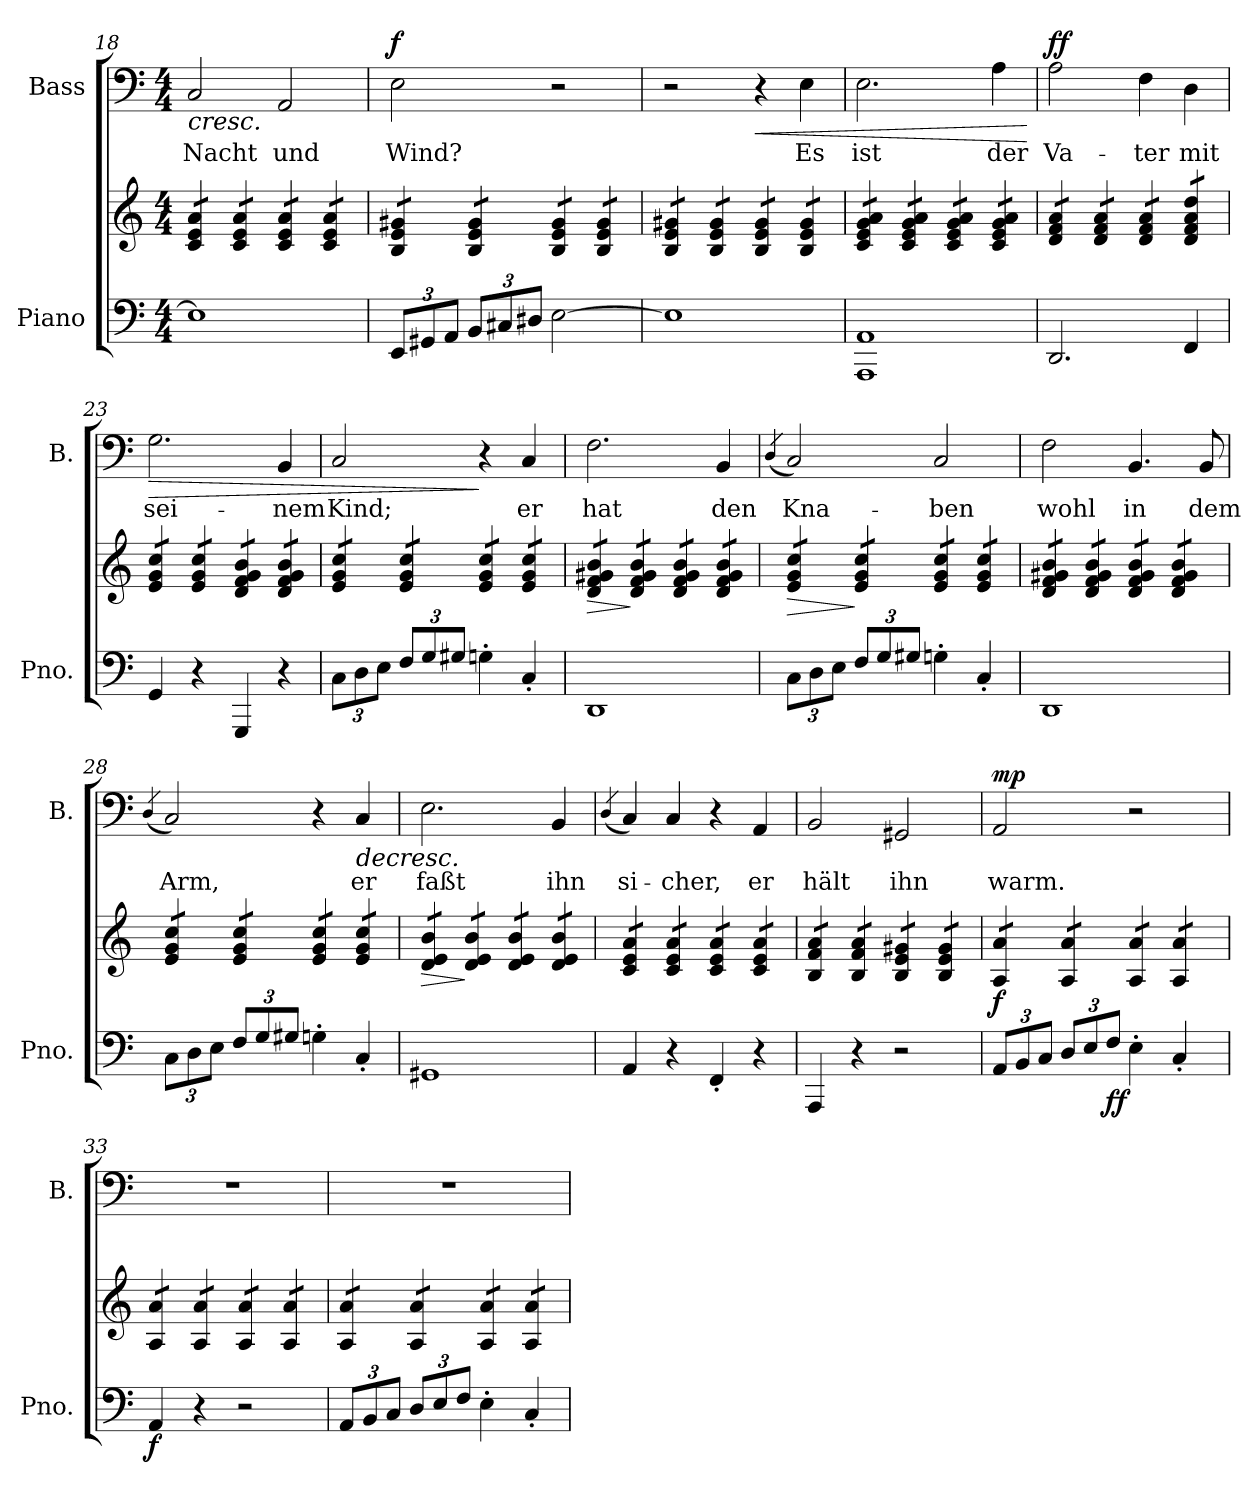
**kern	**kern	**dynam	**kern	**text	**dynam
*part2	*part2	*part2	*part1	*part1	*part1
*staff3	*staff2	*staff2/3	*staff1	*staff1	*staff1
*I"Piano	*	*	*I"Bass	*	*
*I'Pno.	*	*	*I'B.	*	*
*clefF4	*clefG2	*	*clefF4	*	*
*k[]	*k[]	*	*k[]	*	*
*M4/4	*M4/4	*	*M4/4	*	*
=18	=18	=18	=18	=18	=18
!	!	!	!	!LO:LY:b	!LO:HP:b
*	*tremolo	*	*	*	*
1E]	12c/ 12e/ 12a/L	.	2C/	Nacht	<
.	12c/ 12e/ 12a/	.	.	.	.
.	12c/ 12e/ 12a/J	.	.	.	.
.	12c/ 12e/ 12a/L	.	.	.	.
.	12c/ 12e/ 12a/	.	.	.	.
.	12c/ 12e/ 12a/J	.	.	.	.
!	!	!	!	!LO:LY:b	!
.	12c/ 12e/ 12a/L	.	2AA/	und	.
.	12c/ 12e/ 12a/	.	.	.	.
.	12c/ 12e/ 12a/J	.	.	.	.
.	12c/ 12e/ 12a/L	.	.	.	.
.	12c/ 12e/ 12a/	.	.	.	.
.	12c/ 12e/ 12a/J	.	.	.	.
=19	=19	=19	=19	=19	=19
*Xbrackettup	*	*	*	*	*
!	!	!	!	!LO:LY:b	!LO:DY:a
12EE/L	12B/ 12e/ 12g#X/L	.	2E\	Wind?	f
12GG#X/	12B/ 12e/ 12g#X/	.	.	.	.
12AA/J	12B/ 12e/ 12g#X/J	.	.	.	.
12BB/L	12B/ 12e/ 12g#/L	.	.	.	.
12C#X/	12B/ 12e/ 12g#/	.	.	.	.
12D#X/J	12B/ 12e/ 12g#/J	.	.	.	.
[2E\	12B/ 12e/ 12g#/L	.	2r	.	[
.	12B/ 12e/ 12g#/	.	.	.	.
.	12B/ 12e/ 12g#/J	.	.	.	.
.	12B/ 12e/ 12g#/L	.	.	.	.
.	12B/ 12e/ 12g#/	.	.	.	.
.	12B/ 12e/ 12g#/J	.	.	.	.
=20	=20	=20	=20	=20	=20
1E]	12B/ 12e/ 12g#X/L	.	2r	.	.
.	12B/ 12e/ 12g#X/	.	.	.	.
.	12B/ 12e/ 12g#X/J	.	.	.	.
.	12B/ 12e/ 12g#/L	.	.	.	.
.	12B/ 12e/ 12g#/	.	.	.	.
.	12B/ 12e/ 12g#/J	.	.	.	.
!	!	!	!	!	!LO:HP:b
.	12B/ 12e/ 12g#/L	.	4r	.	<
.	12B/ 12e/ 12g#/	.	.	.	.
.	12B/ 12e/ 12g#/J	.	.	.	.
!	!	!	!	!LO:LY:b	!
.	12B/ 12e/ 12g#/L	.	4E\	Es	.
.	12B/ 12e/ 12g#/	.	.	.	.
.	12B/ 12e/ 12g#/J	.	.	.	.
!!LO:LB:g=z
=21	=21	=21	=21	=21	=21
!	!	!	!	!LO:LY:b	!
1AAA 1AA	12c/ 12e/ 12g/ 12a/L	.	2.E\	ist	.
.	12c/ 12e/ 12g/ 12a/	.	.	.	.
.	12c/ 12e/ 12g/ 12a/J	.	.	.	.
.	12c/ 12e/ 12g/ 12a/L	.	.	.	.
.	12c/ 12e/ 12g/ 12a/	.	.	.	.
.	12c/ 12e/ 12g/ 12a/J	.	.	.	.
.	12c/ 12e/ 12g/ 12a/L	.	.	.	.
.	12c/ 12e/ 12g/ 12a/	.	.	.	.
.	12c/ 12e/ 12g/ 12a/J	.	.	.	.
!	!	!	!	!LO:LY:b	!
.	12c/ 12e/ 12g/ 12a/L	.	4A\	der	.
.	12c/ 12e/ 12g/ 12a/	.	.	.	.
.	12c/ 12e/ 12g/ 12a/J	.	.	.	.
.	.	.	.	.	[
=22	=22	=22	=22	=22	=22
!	!	!	!	!LO:LY:b	!LO:DY:a
2.DD/	12d/ 12f/ 12a/L	.	2A\	Va-	ff
.	12d/ 12f/ 12a/	.	.	.	.
.	12d/ 12f/ 12a/J	.	.	.	.
.	12d/ 12f/ 12a/L	.	.	.	.
.	12d/ 12f/ 12a/	.	.	.	.
.	12d/ 12f/ 12a/J	.	.	.	.
!	!	!	!	!LO:LY:b	!
.	12d/ 12f/ 12a/L	.	4F\	-ter	.
.	12d/ 12f/ 12a/	.	.	.	.
.	12d/ 12f/ 12a/J	.	.	.	.
!	!	!	!	!LO:LY:b	!
4FF/	12d/ 12f/ 12a/ 12dd/L	.	4D\	mit	.
.	12d/ 12f/ 12a/ 12dd/	.	.	.	.
.	12d/ 12f/ 12a/ 12dd/J	.	.	.	.
=23	=23	=23	=23	=23	=23
!	!	!	!	!LO:LY:b	!LO:HP:b
4GG/	12e/ 12g/ 12cc/L	.	2.G\	sei-	>
.	12e/ 12g/ 12cc/	.	.	.	.
.	12e/ 12g/ 12cc/J	.	.	.	.
4r	12e/ 12g/ 12cc/L	.	.	.	.
.	12e/ 12g/ 12cc/	.	.	.	.
.	12e/ 12g/ 12cc/J	.	.	.	.
4GGG/	12d/ 12f/ 12g/ 12b/L	.	.	.	.
.	12d/ 12f/ 12g/ 12b/	.	.	.	.
.	12d/ 12f/ 12g/ 12b/J	.	.	.	.
!	!	!	!	!LO:LY:b	!
4r	12d/ 12f/ 12g/ 12b/L	.	4BB/	-nem	.
.	12d/ 12f/ 12g/ 12b/	.	.	.	.
.	12d/ 12f/ 12g/ 12b/J	.	.	.	.
=24	=24	=24	=24	=24	=24
!	!	!	!	!LO:LY:b	!
12C\L	12e/ 12g/ 12cc/L	.	2C/	Kind;	.
12D\	12e/ 12g/ 12cc/	.	.	.	.
12E\J	12e/ 12g/ 12cc/J	.	.	.	.
12F/L	12e/ 12g/ 12cc/L	.	.	.	.
12G/	12e/ 12g/ 12cc/	.	.	.	.
12G#X/J	12e/ 12g/ 12cc/J	.	.	.	.
4Gn'\	12e/ 12g/ 12cc/L	.	4r	.	]
.	12e/ 12g/ 12cc/	.	.	.	.
.	12e/ 12g/ 12cc/J	.	.	.	.
!	!	!	!	!LO:LY:b	!
4C'/	12e/ 12g/ 12cc/L	.	4C/	er	.
.	12e/ 12g/ 12cc/	.	.	.	.
.	12e/ 12g/ 12cc/J	.	.	.	.
=25	=25	=25	=25	=25	=25
!	!	!LO:HP:b	!	!LO:LY:b	!
1DD	12d/ 12f/ 12g#X/ 12b/L	>	2.F\	hat	.
.	12d/ 12f/ 12g#X/ 12b/	.	.	.	.
.	12d/ 12f/ 12g#X/ 12b/J	.	.	.	.
.	12d/ 12f/ 12g#/ 12b/L	]	.	.	.
.	12d/ 12f/ 12g#/ 12b/	.	.	.	.
.	12d/ 12f/ 12g#/ 12b/J	.	.	.	.
.	12d/ 12f/ 12g#/ 12b/L	.	.	.	.
.	12d/ 12f/ 12g#/ 12b/	.	.	.	.
.	12d/ 12f/ 12g#/ 12b/J	.	.	.	.
!	!	!	!	!LO:LY:b	!
.	12d/ 12f/ 12g#/ 12b/L	.	4BB/	den	.
.	12d/ 12f/ 12g#/ 12b/	.	.	.	.
.	12d/ 12f/ 12g#/ 12b/J	.	.	.	.
!!LO:LB:g=z
=26	=26	=26	=26	=26	=26
.	.	.	(<4qD/	.	.
!	!	!LO:HP:b	!	!LO:LY:b	!
12C\L	12e/ 12g/ 12cc/L	>	2C/)	Kna-	.
12D\	12e/ 12g/ 12cc/	.	.	.	.
12E\J	12e/ 12g/ 12cc/J	.	.	.	.
12F/L	12e/ 12g/ 12cc/L	]	.	.	.
12G/	12e/ 12g/ 12cc/	.	.	.	.
12G#X/J	12e/ 12g/ 12cc/J	.	.	.	.
!	!	!	!	!LO:LY:b	!
4Gn'\	12e/ 12g/ 12cc/L	.	2C/	-ben	.
.	12e/ 12g/ 12cc/	.	.	.	.
.	12e/ 12g/ 12cc/J	.	.	.	.
4C'/	12e/ 12g/ 12cc/L	.	.	.	.
.	12e/ 12g/ 12cc/	.	.	.	.
.	12e/ 12g/ 12cc/J	.	.	.	.
=27	=27	=27	=27	=27	=27
!	!	!	!	!LO:LY:b	!
1DD	12d/ 12f/ 12g#X/ 12b/L	.	2F\	wohl	.
.	12d/ 12f/ 12g#X/ 12b/	.	.	.	.
.	12d/ 12f/ 12g#X/ 12b/J	.	.	.	.
.	12d/ 12f/ 12g#/ 12b/L	.	.	.	.
.	12d/ 12f/ 12g#/ 12b/	.	.	.	.
.	12d/ 12f/ 12g#/ 12b/J	.	.	.	.
!	!	!	!	!LO:LY:b	!
.	12d/ 12f/ 12g#/ 12b/L	.	4.BB/	in	.
.	12d/ 12f/ 12g#/ 12b/	.	.	.	.
.	12d/ 12f/ 12g#/ 12b/J	.	.	.	.
.	12d/ 12f/ 12g#/ 12b/L	.	.	.	.
.	12d/ 12f/ 12g#/ 12b/	.	.	.	.
!	!	!	!	!LO:LY:b	!
.	.	.	8BB/	dem	.
.	12d/ 12f/ 12g#/ 12b/J	.	.	.	.
=28	=28	=28	=28	=28	=28
.	.	.	(<4qD/	.	.
!	!	!	!	!LO:LY:b	!
12C\L	12e/ 12g/ 12cc/L	.	2C/)	Arm,	.
12D\	12e/ 12g/ 12cc/	.	.	.	.
12E\J	12e/ 12g/ 12cc/J	.	.	.	.
12F/L	12e/ 12g/ 12cc/L	.	.	.	.
12G/	12e/ 12g/ 12cc/	.	.	.	.
12G#X/J	12e/ 12g/ 12cc/J	.	.	.	.
4Gn'\	12e/ 12g/ 12cc/L	.	4r	.	.
.	12e/ 12g/ 12cc/	.	.	.	.
.	12e/ 12g/ 12cc/J	.	.	.	.
!	!	!	!	!LO:LY:b	!LO:HP:b
4C'/	12e/ 12g/ 12cc/L	.	4C/	er	>
.	12e/ 12g/ 12cc/	.	.	.	.
.	12e/ 12g/ 12cc/J	.	.	.	.
=29	=29	=29	=29	=29	=29
!	!	!LO:HP:b	!	!LO:LY:b	!
1GG#X	12d/ 12e/ 12b/L	>	2.E\	faßt	.
.	12d/ 12e/ 12b/	.	.	.	.
.	12d/ 12e/ 12b/J	.	.	.	.
.	12d/ 12e/ 12b/L	]	.	.	.
.	12d/ 12e/ 12b/	.	.	.	.
.	12d/ 12e/ 12b/J	.	.	.	.
.	12d/ 12e/ 12b/L	.	.	.	.
.	12d/ 12e/ 12b/	.	.	.	.
.	12d/ 12e/ 12b/J	.	.	.	.
!	!	!	!	!LO:LY:b	!
.	12d/ 12e/ 12b/L	.	4BB/	ihn	.
.	12d/ 12e/ 12b/	.	.	.	.
.	12d/ 12e/ 12b/J	.	.	.	.
!!LO:LB:g=z
=30	=30	=30	=30	=30	=30
.	.	.	(<4qD/	.	.
!	!	!	!	!LO:LY:b	!
4AA/	12c/ 12e/ 12a/L	.	4C/)	si-	.
.	12c/ 12e/ 12a/	.	.	.	.
.	12c/ 12e/ 12a/J	.	.	.	.
!	!	!	!	!LO:LY:b	!
4r	12c/ 12e/ 12a/L	.	4C/	-cher,	.
.	12c/ 12e/ 12a/	.	.	.	.
.	12c/ 12e/ 12a/J	.	.	.	.
4FF'/	12c/ 12e/ 12a/L	.	4r	.	.
.	12c/ 12e/ 12a/	.	.	.	.
.	12c/ 12e/ 12a/J	.	.	.	.
!	!	!	!	!LO:LY:b	!
4r	12c/ 12e/ 12a/L	.	4AA/	er	.
.	12c/ 12e/ 12a/	.	.	.	.
.	12c/ 12e/ 12a/J	.	.	.	.
=31	=31	=31	=31	=31	=31
!	!	!	!	!LO:LY:b	!
4AAA/	12B/ 12f/ 12a/L	.	2BB/	hält	.
.	12B/ 12f/ 12a/	.	.	.	.
.	12B/ 12f/ 12a/J	.	.	.	.
4r	12B/ 12f/ 12a/L	.	.	.	.
.	12B/ 12f/ 12a/	.	.	.	.
.	12B/ 12f/ 12a/J	.	.	.	.
!	!	!	!	!LO:LY:b	!
2r	12B/ 12e/ 12g#X/L	.	2GG#X/	ihn	.
.	12B/ 12e/ 12g#X/	.	.	.	.
.	12B/ 12e/ 12g#X/J	.	.	.	.
.	12B/ 12e/ 12g#/L	.	.	.	.
.	12B/ 12e/ 12g#/	.	.	.	.
.	12B/ 12e/ 12g#/J	.	.	.	.
=32	=32	=32	=32	=32	=32
*	*	*	*MM156	*	*
!	!	!LO:DY:b	!	!LO:LY:b	!LO:DY:a
*	*	*	*^	*	*
*	*	*	*	*^	*	*
*	*	*	*	*	*^	*	*
*	*	*	*	*	*	*^	*	*
12AA/L	12A/ 12a/L	f	2AA/	12ryy	6ryy	4ryy	3ryy	warm.	mp
*	*	*	*MM158	*	*	*	*	*	*
12BB/	12A/ 12a/	.	.	3%2ryy	.	.	.	.	.
*	*	*	*MM161	*	*	*	*	*	*
12C/J	12A/ 12a/J	.	.	.	3%2ryy	.	.	.	.
*	*	*	*MM164	*	*	*	*	*	*
12D/L	12A/ 12a/L	.	.	.	.	2.ryy	.	.	.
*	*	*	*MM168	*	*	*	*	*	*
12E/	12A/ 12a/	.	.	.	.	.	3%2ryy	.	.
!	!	!LO:DY:b=2	!	!	!	!	!	!	!
12F/J	12A/ 12a/J	ff	.	.	.	.	.	.	.
*	*	*	*MM171	*	*	*	*	*	*
4E'\	12A/ 12a/L	.	2r	.	.	.	.	.	]
.	12A/ 12a/	.	.	.	.	.	.	.	.
.	12A/ 12a/J	.	.	.	.	.	.	.	.
*	*	*	*MM165	*	*	*	*	*	*
4C'/	12A/ 12a/L	.	.	6.ryy	.	.	.	.	.
.	12A/ 12a/	.	.	.	6ryy	.	.	.	.
.	12A/ 12a/J	.	.	.	.	.	.	.	.
*	*	*	*v	*v	*v	*v	*v	*	*
=33	=33	=33	=33	=33	=33
*	*	*	*MM159	*	*
*	*	*	*^	*	*
*	*	*	*	*^	*	*
*	*	*	*	*	*^	*	*
*	*	*	*	*	*	*^	*	*
!	!	!LO:DY:b=2	!	!	!	!	!	!	!
*	*	*	*v	*v	*v	*v	*v	*	*
4AA/	12A/ 12a/L	f	1r	.	.
.	12A/ 12a/	.	.	.	.
.	12A/ 12a/J	.	.	.	.
4r	12A/ 12a/L	.	.	.	.
.	12A/ 12a/	.	.	.	.
.	12A/ 12a/J	.	.	.	.
2r	12A/ 12a/L	.	.	.	.
.	12A/ 12a/	.	.	.	.
.	12A/ 12a/J	.	.	.	.
.	12A/ 12a/L	.	.	.	.
.	12A/ 12a/	.	.	.	.
.	12A/ 12a/J	.	.	.	.
=34	=34	=34	=34	=34	=34
*	*	*	*MM154	*	*
12AA/L	12A/ 12a/L	.	1r	.	.
12BB/	12A/ 12a/	.	.	.	.
12C/J	12A/ 12a/J	.	.	.	.
12D/L	12A/ 12a/L	.	.	.	.
12E/	12A/ 12a/	.	.	.	.
12F/J	12A/ 12a/J	.	.	.	.
4E'\	12A/ 12a/L	.	.	.	.
.	12A/ 12a/	.	.	.	.
.	12A/ 12a/J	.	.	.	.
4C'/	12A/ 12a/L	.	.	.	.
.	12A/ 12a/	.	.	.	.
.	12A/ 12a/J	.	.	.	.
*	*Xtremolo	*	*	*	*
=	=	=	=	=	=
*-	*-	*-	*-	*-	*-
